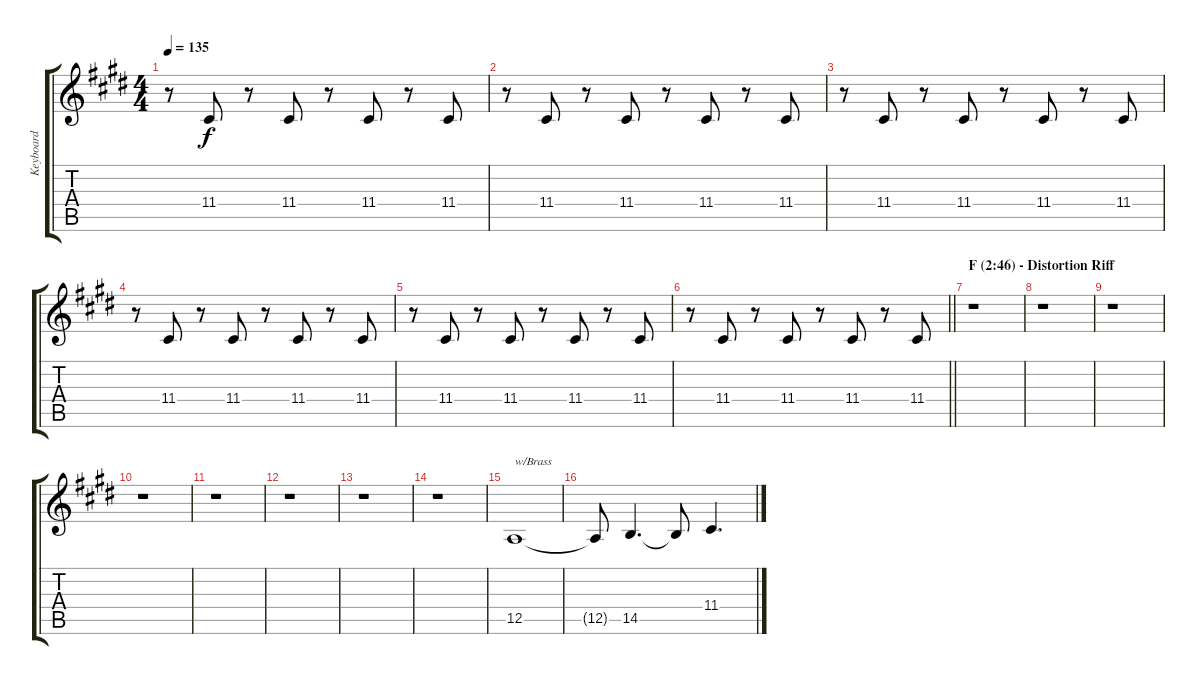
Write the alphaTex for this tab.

\track ("Keyboard" "Keyboard") {instrument lead2sawtooth}
\staff {score tabs}
\tuning (E4 B3 G3 D3 A2 E2) {hide}
\ts (4 4)
\tempo 135
\clef g2
\ks c#minor
r.8{dy f} 11.4.8 r.8 11.4.8 r.8 11.4.8 r.8 11.4.8 |
r.8 11.4.8 r.8 11.4.8 r.8 11.4.8 r.8 11.4.8 |
r.8 11.4.8 r.8 11.4.8 r.8 11.4.8 r.8 11.4.8 |
r.8 11.4.8 r.8 11.4.8 r.8 11.4.8 r.8 11.4.8 |
r.8 11.4.8 r.8 11.4.8 r.8 11.4.8 r.8 11.4.8 |
\barLineRight lightlight
r.8 11.4.8 r.8 11.4.8 r.8 11.4.8 r.8 11.4.8 |
\section ("" "F (2:46) - Distortion Riff ")
r.1 |
r.1 |
r.1 |
r.1 |
r.1 |
r.1 |
r.1 |
r.1 |
12.5.1{txt "w/Brass" instrument lead2sawtooth} |
12.5{t}.8 14.5.4{d} 14.5{t}.8 11.4.4{d}
